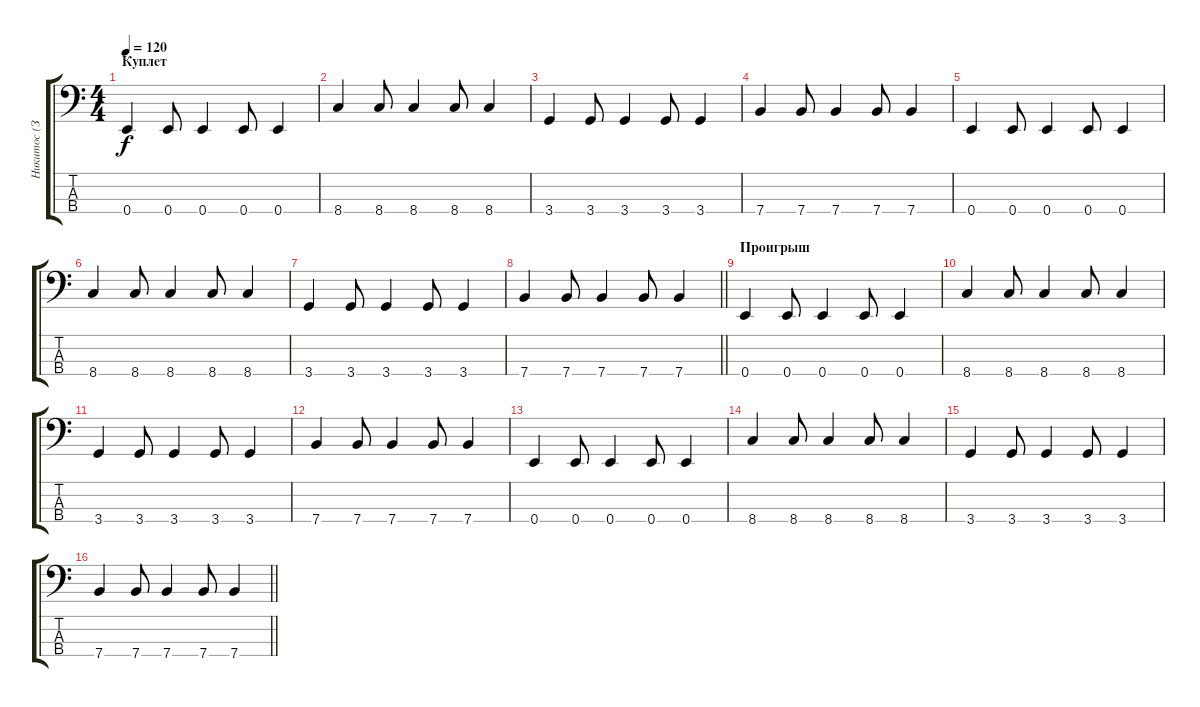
\track ("Никитос (Звук) Бас-гитара" "Никитос (З") {instrument electricbasspick}
\staff {score tabs}
\tuning (G2 D2 A1 E1) {hide}
\ts (4 4)
\section ("" "Куплет")
\tempo 120
\clef f4
\ks c
0.4.4{dy f} 0.4.8 0.4.4 0.4.8 0.4.4 |
8.4.4 8.4.8 8.4.4 8.4.8 8.4.4 |
3.4.4 3.4.8 3.4.4 3.4.8 3.4.4 |
7.4.4 7.4.8 7.4.4 7.4.8 7.4.4 |
0.4.4 0.4.8 0.4.4 0.4.8 0.4.4 |
8.4.4 8.4.8 8.4.4 8.4.8 8.4.4 |
3.4.4 3.4.8 3.4.4 3.4.8 3.4.4 |
\barLineRight lightlight
7.4.4 7.4.8 7.4.4 7.4.8 7.4.4 |
\section ("" "Проигрыш")
0.4.4 0.4.8 0.4.4 0.4.8 0.4.4 |
8.4.4 8.4.8 8.4.4 8.4.8 8.4.4 |
3.4.4 3.4.8 3.4.4 3.4.8 3.4.4 |
7.4.4 7.4.8 7.4.4 7.4.8 7.4.4 |
0.4.4 0.4.8 0.4.4 0.4.8 0.4.4 |
8.4.4 8.4.8 8.4.4 8.4.8 8.4.4 |
3.4.4 3.4.8 3.4.4 3.4.8 3.4.4 |
\barLineRight lightlight
7.4.4 7.4.8 7.4.4 7.4.8 7.4.4
